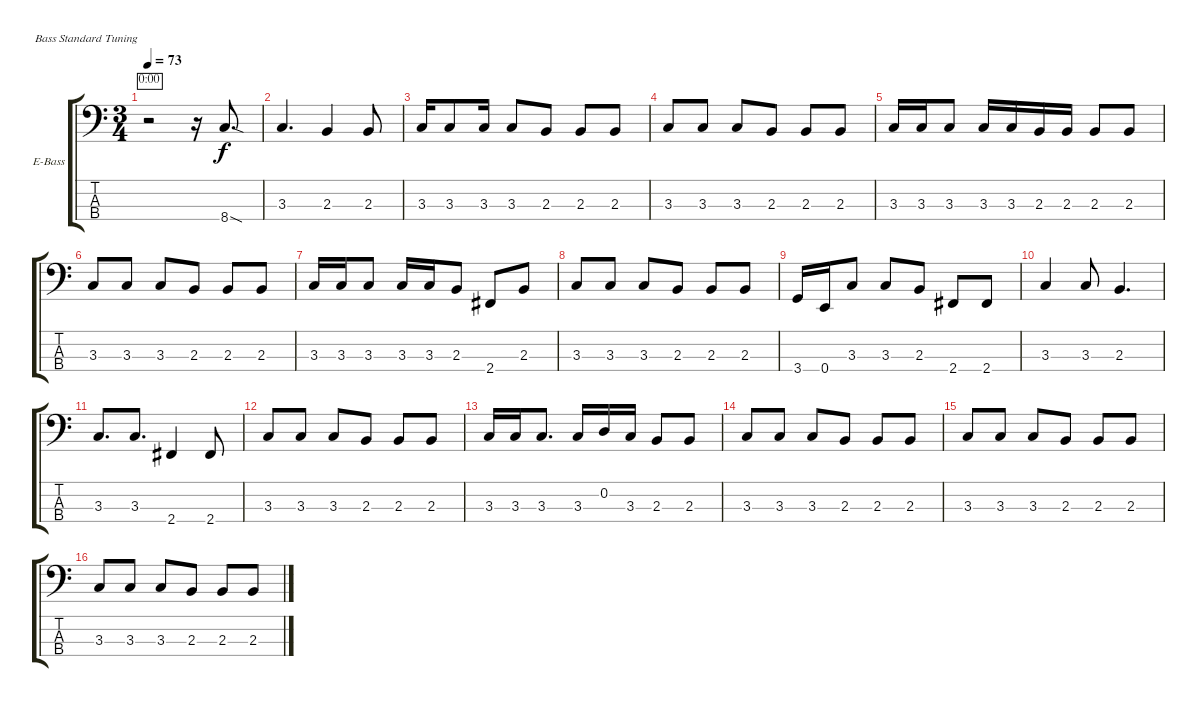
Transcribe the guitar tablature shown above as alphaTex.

\defaultSystemsLayout 4
\bracketExtendMode groupsimilarinstruments
\firstSystemTrackNameOrientation horizontal
\otherSystemsTrackNameOrientation horizontal
\track ("Electric Bass" "E-Bass") {instrument electricbassfinger}
\staff {score tabs}
\tuning (G2 D2 A1 E1)
\ts (3 4)
\tempo 73
\clef f4
\ks c
r.2{dy f timer} r.16 8.4{sod}.8{d} |
3.3.4{d} 2.3.4 2.3.8 |
3.3.16 3.3.8 3.3.16 3.3.8 2.3.8 2.3.8 2.3.8 |
3.3.8 3.3.8 3.3.8 2.3.8 2.3.8 2.3.8 |
3.3.16 3.3.16 3.3.8 3.3.16 3.3.16 2.3.16 2.3.16 2.3.8 2.3.8 |
3.3.8 3.3.8 3.3.8 2.3.8 2.3.8 2.3.8 |
3.3.16 3.3.16 3.3.8 3.3.16 3.3.16 2.3.8 2.4.8 2.3.8 |
3.3.8 3.3.8 3.3.8 2.3.8 2.3.8 2.3.8 |
3.4.16 0.4.16 3.3.8 3.3.8 2.3.8 2.4.8 2.4.8 |
3.3.4 3.3.8 2.3.4{d} |
3.3.8{d} 3.3.8{d} 2.4.4 2.4.8 |
3.3.8 3.3.8 3.3.8 2.3.8 2.3.8 2.3.8 |
3.3.16 3.3.16 3.3.8{d} 3.3.16 0.2.16 3.3.16 2.3.8 2.3.8 |
3.3.8 3.3.8 3.3.8 2.3.8 2.3.8 2.3.8 |
3.3.8 3.3.8 3.3.8 2.3.8 2.3.8 2.3.8 |
3.3.8 3.3.8 3.3.8 2.3.8 2.3.8 2.3.8
